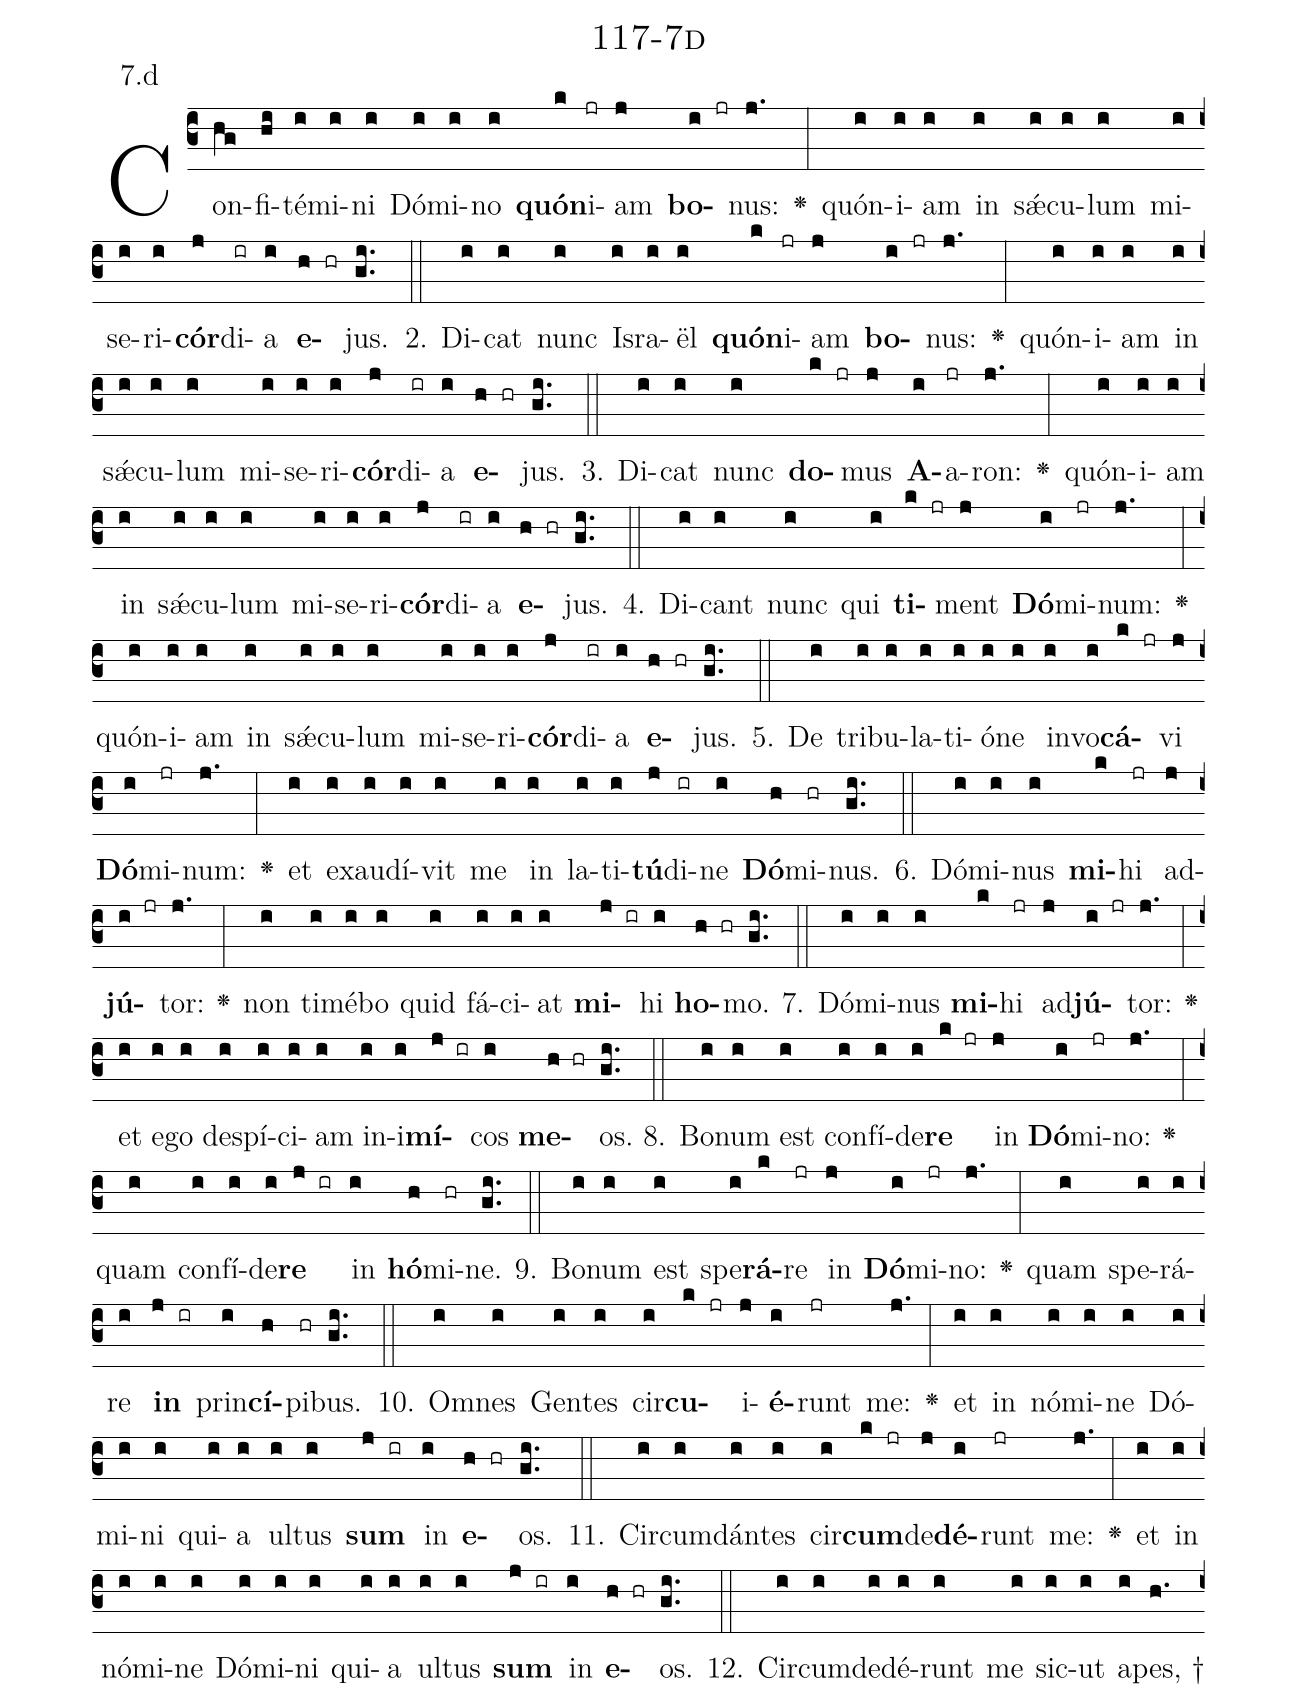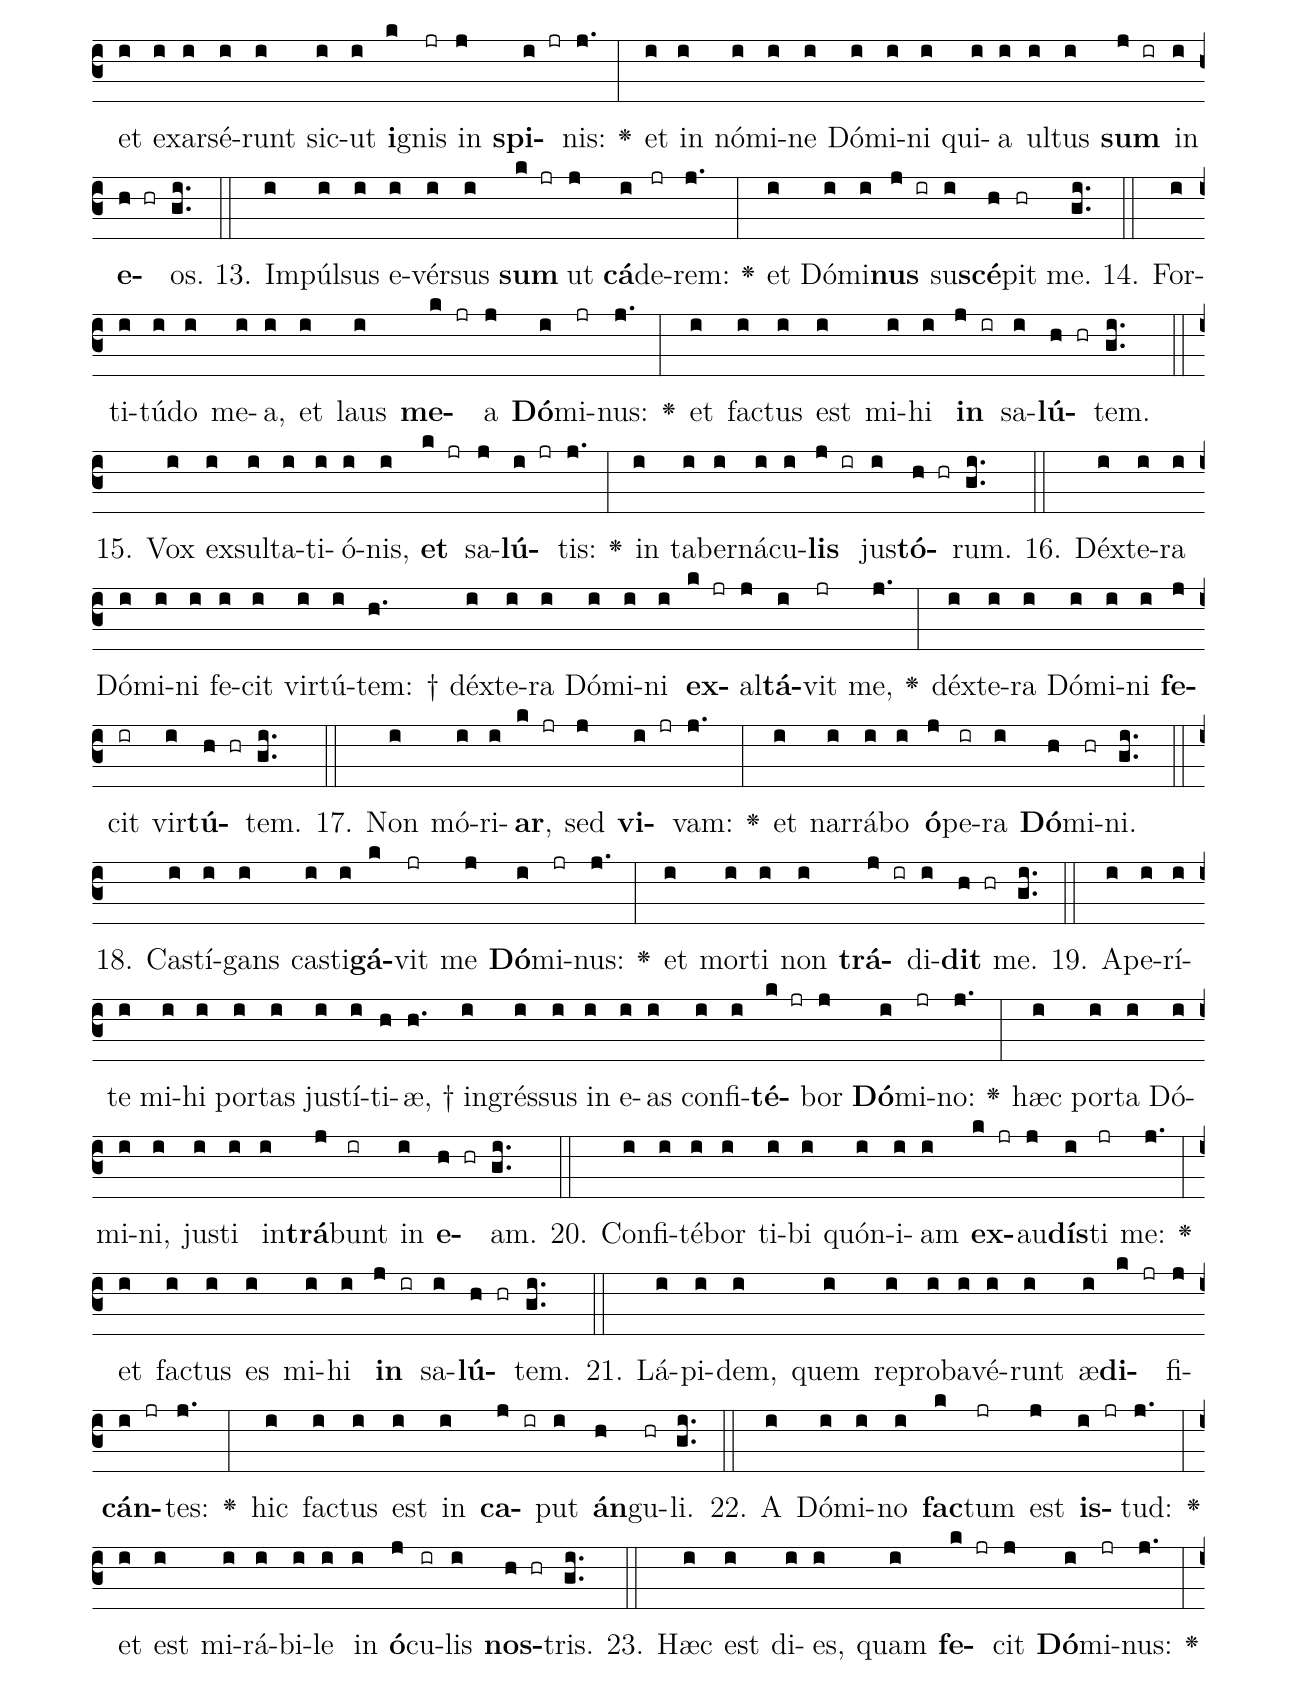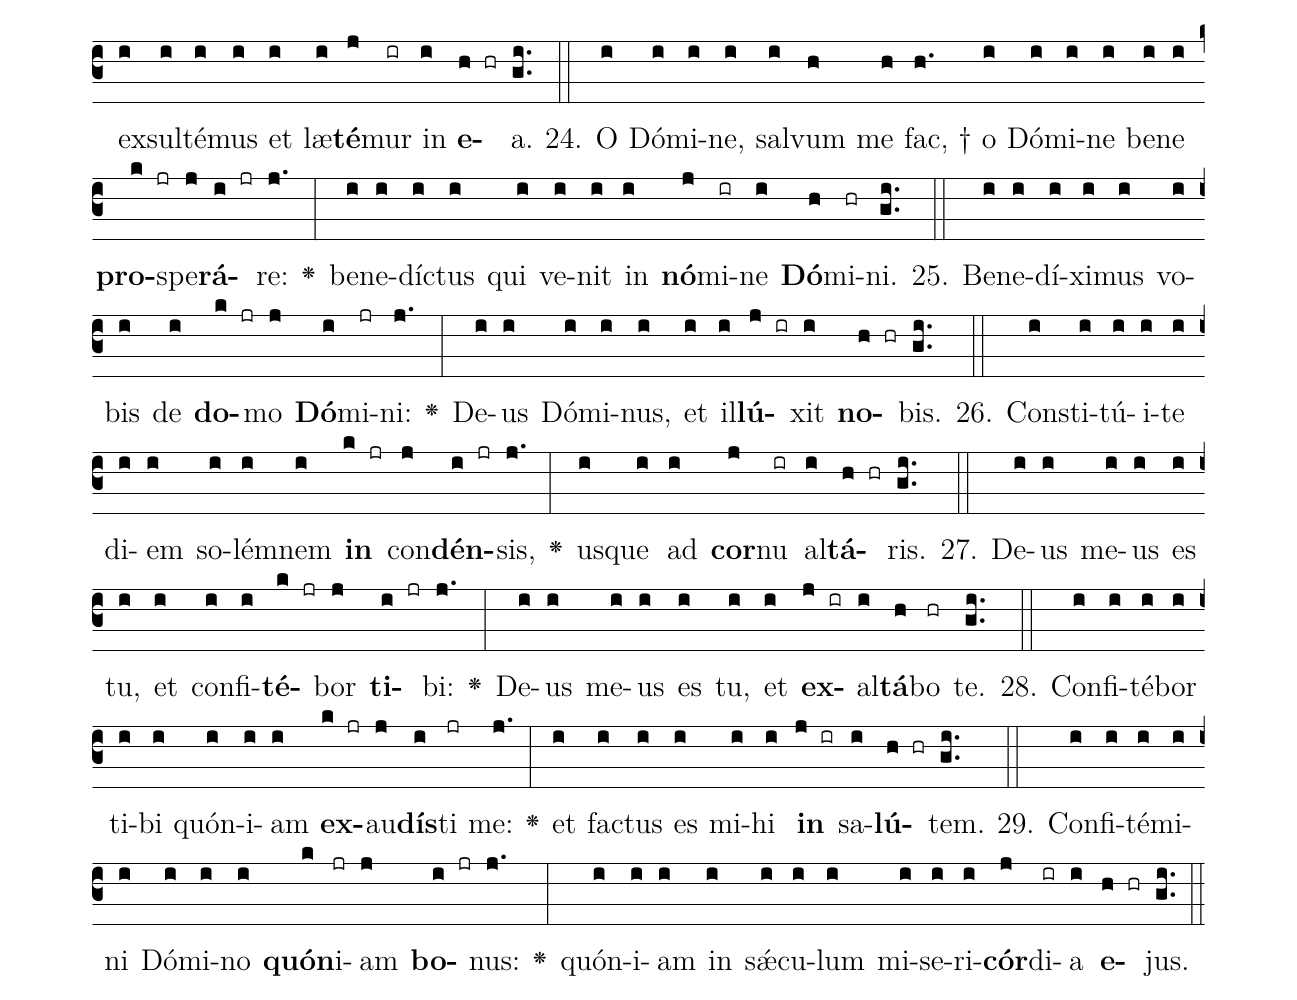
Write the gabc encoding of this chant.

name: 117-7d;
annotation: 7.d;
%%
(c3)Con(hg)fi(hi)té(i)mi(i)ni(i) Dó(i)mi(i)no(i) <b>quón</b>(k)i(jr)am(j) <b>bo</b>(i jr)nus:(j.) <v>\greheightstar</v>(:) quón(i)i(i)am(i) in(i) sǽ(i)cu(i)lum(i) mi(i)se(i)ri(i)<b>cór</b>(j)di(ir)a(i) <b>e</b>(h hr)jus.(gi..) (::)
2. Di(i)cat(i) nunc(i) Is(i)ra(i)ël(i) <b>quón</b>(k)i(jr)am(j) <b>bo</b>(i jr)nus:(j.) <v>\greheightstar</v>(:) quón(i)i(i)am(i) in(i) sǽ(i)cu(i)lum(i) mi(i)se(i)ri(i)<b>cór</b>(j)di(ir)a(i) <b>e</b>(h hr)jus.(gi..) (::)
3. Di(i)cat(i) nunc(i) <b>do</b>(k jr)mus(j) <b>A</b>(i)a(jr)ron:(j.) <v>\greheightstar</v>(:) quón(i)i(i)am(i) in(i) sǽ(i)cu(i)lum(i) mi(i)se(i)ri(i)<b>cór</b>(j)di(ir)a(i) <b>e</b>(h hr)jus.(gi..) (::)
4. Di(i)cant(i) nunc(i) qui(i) <b>ti</b>(k jr)ment(j) <b>Dó</b>(i)mi(jr)num:(j.) <v>\greheightstar</v>(:) quón(i)i(i)am(i) in(i) sǽ(i)cu(i)lum(i) mi(i)se(i)ri(i)<b>cór</b>(j)di(ir)a(i) <b>e</b>(h hr)jus.(gi..) (::)
5. De(i) tri(i)bu(i)la(i)ti(i)ó(i)ne(i) in(i)vo(i)<b>cá</b>(k jr)vi(j) <b>Dó</b>(i)mi(jr)num:(j.) <v>\greheightstar</v>(:) et(i) ex(i)au(i)dí(i)vit(i) me(i) in(i) la(i)ti(i)<b>tú</b>(j)di(ir)ne(i) <b>Dó</b>(h)mi(hr)nus.(gi..) (::)
6. Dó(i)mi(i)nus(i) <b>mi</b>(k)hi(jr) ad(j)<b>jú</b>(i jr)tor:(j.) <v>\greheightstar</v>(:) non(i) ti(i)mé(i)bo(i) quid(i) fá(i)ci(i)at(i) <b>mi</b>(j ir)hi(i) <b>ho</b>(h hr)mo.(gi..) (::)
7. Dó(i)mi(i)nus(i) <b>mi</b>(k)hi(jr) ad(j)<b>jú</b>(i jr)tor:(j.) <v>\greheightstar</v>(:) et(i) e(i)go(i) de(i)spí(i)ci(i)am(i) in(i)i(i)<b>mí</b>(j ir)cos(i) <b>me</b>(h hr)os.(gi..) (::)
8. Bo(i)num(i) est(i) con(i)fí(i)de(i)<b>re</b>(k jr) in(j) <b>Dó</b>(i)mi(jr)no:(j.) <v>\greheightstar</v>(:) quam(i) con(i)fí(i)de(i)<b>re</b>(j ir) in(i) <b>hó</b>(h)mi(hr)ne.(gi..) (::)
9. Bo(i)num(i) est(i) spe(i)<b>rá</b>(k)re(jr) in(j) <b>Dó</b>(i)mi(jr)no:(j.) <v>\greheightstar</v>(:) quam(i) spe(i)rá(i)re(i) <b>in</b>(j ir) prin(i)<b>cí</b>(h)pi(hr)bus.(gi..) (::)
10. Om(i)nes(i) Gen(i)tes(i) cir(i)<b>cu</b>(k jr)i(j)<b>é</b>(i)runt(jr) me:(j.) <v>\greheightstar</v>(:) et(i) in(i) nó(i)mi(i)ne(i) Dó(i)mi(i)ni(i) qui(i)a(i) ul(i)tus(i) <b>sum</b>(j ir) in(i) <b>e</b>(h hr)os.(gi..) (::)
11. Cir(i)cum(i)dán(i)tes(i) cir(i)<b>cum</b>(k jr)de(j)<b>dé</b>(i)runt(jr) me:(j.) <v>\greheightstar</v>(:) et(i) in(i) nó(i)mi(i)ne(i) Dó(i)mi(i)ni(i) qui(i)a(i) ul(i)tus(i) <b>sum</b>(j ir) in(i) <b>e</b>(h hr)os.(gi..) (::)
12. Cir(i)cum(i)de(i)dé(i)runt(i) me(i) sic(i)ut(i) a(i)pes, †(h.) et(i) ex(i)ar(i)sé(i)runt(i) sic(i)ut(i) <b>i</b>(k)gnis(jr) in(j) <b>spi</b>(i jr)nis:(j.) <v>\greheightstar</v>(:) et(i) in(i) nó(i)mi(i)ne(i) Dó(i)mi(i)ni(i) qui(i)a(i) ul(i)tus(i) <b>sum</b>(j ir) in(i) <b>e</b>(h hr)os.(gi..) (::)
13. Im(i)púl(i)sus(i) e(i)vér(i)sus(i) <b>sum</b>(k jr) ut(j) <b>cá</b>(i)de(jr)rem:(j.) <v>\greheightstar</v>(:) et(i) Dó(i)mi(i)<b>nus</b>(j ir) su(i)<b>scé</b>(h)pit(hr) me.(gi..) (::)
14. For(i)ti(i)tú(i)do(i) me(i)a,(i) et(i) laus(i) <b>me</b>(k jr)a(j) <b>Dó</b>(i)mi(jr)nus:(j.) <v>\greheightstar</v>(:) et(i) fac(i)tus(i) est(i) mi(i)hi(i) <b>in</b>(j ir) sa(i)<b>lú</b>(h hr)tem.(gi..) (::)
15. Vox(i) ex(i)sul(i)ta(i)ti(i)ó(i)nis,(i) <b>et</b>(k jr) sa(j)<b>lú</b>(i jr)tis:(j.) <v>\greheightstar</v>(:) in(i) ta(i)ber(i)ná(i)cu(i)<b>lis</b>(j ir) jus(i)<b>tó</b>(h hr)rum.(gi..) (::)
16. Déx(i)te(i)ra(i) Dó(i)mi(i)ni(i) fe(i)cit(i) vir(i)tú(i)tem: †(h.) déx(i)te(i)ra(i) Dó(i)mi(i)ni(i) <b>ex</b>(k jr)al(j)<b>tá</b>(i)vit(jr) me,(j.) <v>\greheightstar</v>(:) déx(i)te(i)ra(i) Dó(i)mi(i)ni(i) <b>fe</b>(j)cit(ir) vir(i)<b>tú</b>(h hr)tem.(gi..) (::)
17. Non(i) mó(i)ri(i)<b>ar</b>,(k jr) sed(j) <b>vi</b>(i jr)vam:(j.) <v>\greheightstar</v>(:) et(i) nar(i)rá(i)bo(i) <b>ó</b>(j)pe(ir)ra(i) <b>Dó</b>(h)mi(hr)ni.(gi..) (::)
18. Cas(i)tí(i)gans(i) cas(i)ti(i)<b>gá</b>(k)vit(jr) me(j) <b>Dó</b>(i)mi(jr)nus:(j.) <v>\greheightstar</v>(:) et(i) mor(i)ti(i) non(i) <b>trá</b>(j ir)di(i)<b>dit</b>(h hr) me.(gi..) (::)
19. A(i)pe(i)rí(i)te(i) mi(i)hi(i) por(i)tas(i) jus(i)tí(i)ti(h)æ, †(h.) in(i)grés(i)sus(i) in(i) e(i)as(i) con(i)fi(i)<b>té</b>(k jr)bor(j) <b>Dó</b>(i)mi(jr)no:(j.) <v>\greheightstar</v>(:) hæc(i) por(i)ta(i) Dó(i)mi(i)ni,(i) jus(i)ti(i) in(i)<b>trá</b>(j)bunt(ir) in(i) <b>e</b>(h hr)am.(gi..) (::)
20. Con(i)fi(i)té(i)bor(i) ti(i)bi(i) quón(i)i(i)am(i) <b>ex</b>(k jr)au(j)<b>dís</b>(i)ti(jr) me:(j.) <v>\greheightstar</v>(:) et(i) fac(i)tus(i) es(i) mi(i)hi(i) <b>in</b>(j ir) sa(i)<b>lú</b>(h hr)tem.(gi..) (::)
21. Lá(i)pi(i)dem,(i) quem(i) re(i)pro(i)ba(i)vé(i)runt(i) æ(i)<b>di</b>(k jr)fi(j)<b>cán</b>(i jr)tes:(j.) <v>\greheightstar</v>(:) hic(i) fac(i)tus(i) est(i) in(i) <b>ca</b>(j ir)put(i) <b>án</b>(h)gu(hr)li.(gi..) (::)
22. A(i) Dó(i)mi(i)no(i) <b>fac</b>(k)tum(jr) est(j) <b>is</b>(i jr)tud:(j.) <v>\greheightstar</v>(:) et(i) est(i) mi(i)rá(i)bi(i)le(i) in(i) <b>ó</b>(j)cu(ir)lis(i) <b>nos</b>(h hr)tris.(gi..) (::)
23. Hæc(i) est(i) di(i)es,(i) quam(i) <b>fe</b>(k jr)cit(j) <b>Dó</b>(i)mi(jr)nus:(j.) <v>\greheightstar</v>(:) ex(i)sul(i)té(i)mus(i) et(i) læ(i)<b>té</b>(j)mur(ir) in(i) <b>e</b>(h hr)a.(gi..) (::)
24. O(i) Dó(i)mi(i)ne,(i) sal(i)vum(h) me(h) fac, †(h.) o(i) Dó(i)mi(i)ne(i) be(i)ne(i) <b>pro</b>(k jr)spe(j)<b>rá</b>(i jr)re:(j.) <v>\greheightstar</v>(:) be(i)ne(i)díc(i)tus(i) qui(i) ve(i)nit(i) in(i) <b>nó</b>(j)mi(ir)ne(i) <b>Dó</b>(h)mi(hr)ni.(gi..) (::)
25. Be(i)ne(i)dí(i)xi(i)mus(i) vo(i)bis(i) de(i) <b>do</b>(k jr)mo(j) <b>Dó</b>(i)mi(jr)ni:(j.) <v>\greheightstar</v>(:) De(i)us(i) Dó(i)mi(i)nus,(i) et(i) il(i)<b>lú</b>(j ir)xit(i) <b>no</b>(h hr)bis.(gi..) (::)
26. Con(i)sti(i)tú(i)i(i)te(i) di(i)em(i) so(i)lém(i)nem(i) <b>in</b>(k jr) con(j)<b>dén</b>(i jr)sis,(j.) <v>\greheightstar</v>(:) us(i)que(i) ad(i) <b>cor</b>(j)nu(ir) al(i)<b>tá</b>(h hr)ris.(gi..) (::)
27. De(i)us(i) me(i)us(i) es(i) tu,(i) et(i) con(i)fi(i)<b>té</b>(k jr)bor(j) <b>ti</b>(i jr)bi:(j.) <v>\greheightstar</v>(:) De(i)us(i) me(i)us(i) es(i) tu,(i) et(i) <b>ex</b>(j ir)al(i)<b>tá</b>(h)bo(hr) te.(gi..) (::)
28. Con(i)fi(i)té(i)bor(i) ti(i)bi(i) quón(i)i(i)am(i) <b>ex</b>(k jr)au(j)<b>dís</b>(i)ti(jr) me:(j.) <v>\greheightstar</v>(:) et(i) fac(i)tus(i) es(i) mi(i)hi(i) <b>in</b>(j ir) sa(i)<b>lú</b>(h hr)tem.(gi..) (::)
29. Con(i)fi(i)té(i)mi(i)ni(i) Dó(i)mi(i)no(i) <b>quón</b>(k)i(jr)am(j) <b>bo</b>(i jr)nus:(j.) <v>\greheightstar</v>(:) quón(i)i(i)am(i) in(i) sǽ(i)cu(i)lum(i) mi(i)se(i)ri(i)<b>cór</b>(j)di(ir)a(i) <b>e</b>(h hr)jus.(gi..) (::)
